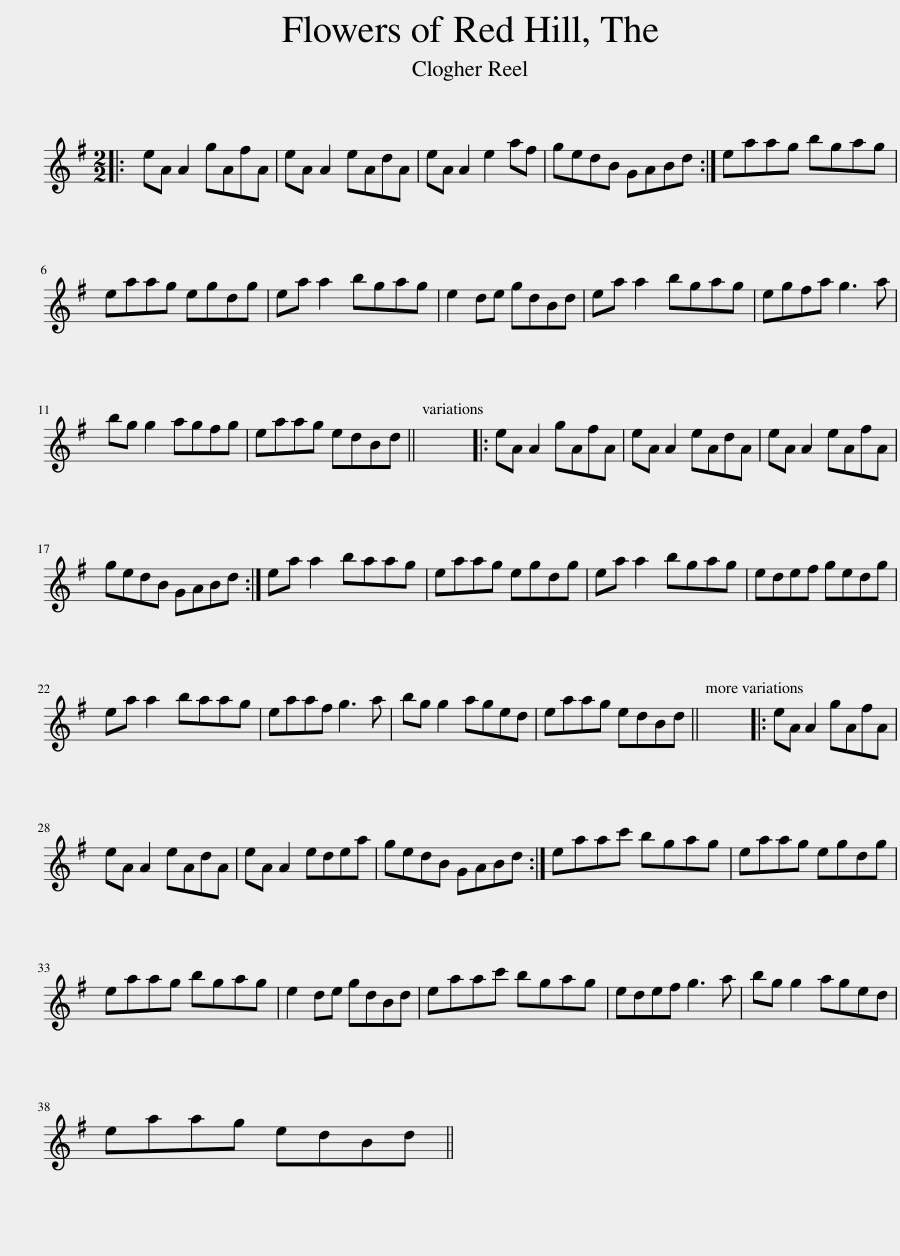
X:1
L:1/8
M:2/2
I:linebreak $
K:G
V:1 treble
V:1
|: eA A2 gAfA | eA A2 eAdA | eA A2 e2 af | gedB GABd :| eaag bgag |$ %5
 eaag egdg | ea a2 bgag | e2 de gdBd | ea a2 bgag | egfa g3 a |$ %10
 bg g2 agfg | eaag edBd || x8 |: eA A2 gAfA | eA A2 eAdA | %15
 eA A2 eAfA |$ gedB GABd :| ea a2 baag | eaag egdg | ea a2 bgag | %20
 edef gedg |$ ea a2 baag | eaaf g3 a | bg g2 aged | eaag edBd || %25
 x8 |: eA A2 gAfA |$ eA A2 eAdA | eA A2 edea | gedB GABd :| %30
 eaac' bgag | eaag egdg |$ eaag bgag | e2 de gdBd | eaac' bgag | %35
 edef g3 a | bg g2 aged |$ eaag edBd || %38
